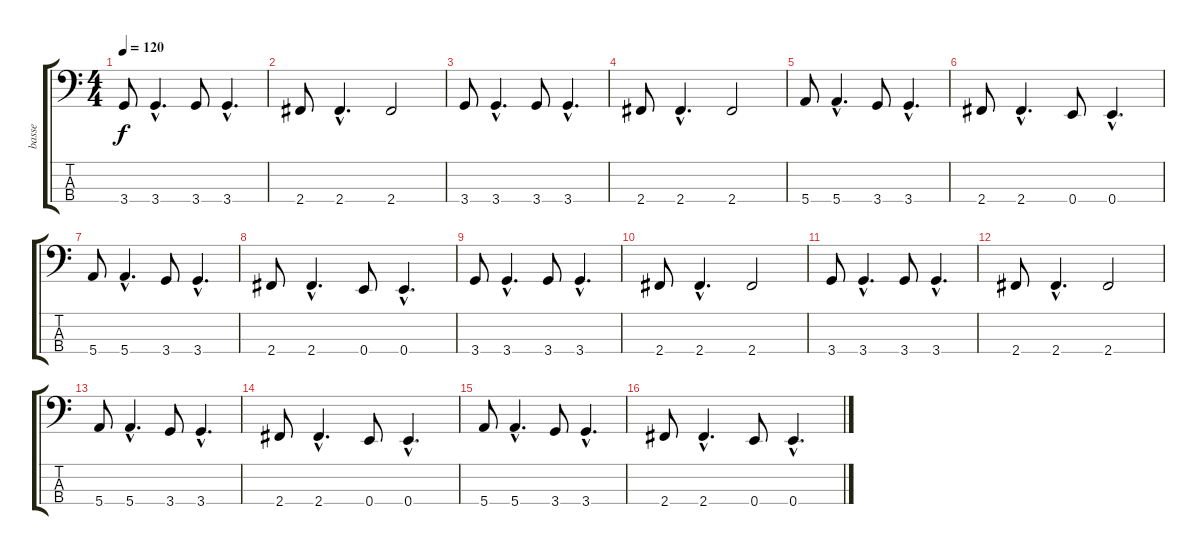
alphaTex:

\track ("basse" "basse") {instrument electricbassfinger}
\staff {score tabs}
\tuning (G2 D2 A1 E1) {hide}
\ts (4 4)
\tempo 120
\clef f4
\ks c
3.4.8{dy f} 3.4{hac}.4{d} 3.4.8 3.4{hac}.4{d} |
2.4.8 2.4{hac}.4{d} 2.4.2 |
3.4.8 3.4{hac}.4{d} 3.4.8 3.4{hac}.4{d} |
2.4.8 2.4{hac}.4{d} 2.4.2 |
5.4.8 5.4{hac}.4{d} 3.4.8 3.4{hac}.4{d} |
2.4.8 2.4{hac}.4{d} 0.4.8 0.4{hac}.4{d} |
5.4.8 5.4{hac}.4{d} 3.4.8 3.4{hac}.4{d} |
2.4.8 2.4{hac}.4{d} 0.4.8 0.4{hac}.4{d} |
3.4.8 3.4{hac}.4{d} 3.4.8 3.4{hac}.4{d} |
2.4.8 2.4{hac}.4{d} 2.4.2 |
3.4.8 3.4{hac}.4{d} 3.4.8 3.4{hac}.4{d} |
2.4.8 2.4{hac}.4{d} 2.4.2 |
5.4.8 5.4{hac}.4{d} 3.4.8 3.4{hac}.4{d} |
2.4.8 2.4{hac}.4{d} 0.4.8 0.4{hac}.4{d} |
5.4.8 5.4{hac}.4{d} 3.4.8 3.4{hac}.4{d} |
2.4.8 2.4{hac}.4{d} 0.4.8 0.4{hac}.4{d}
